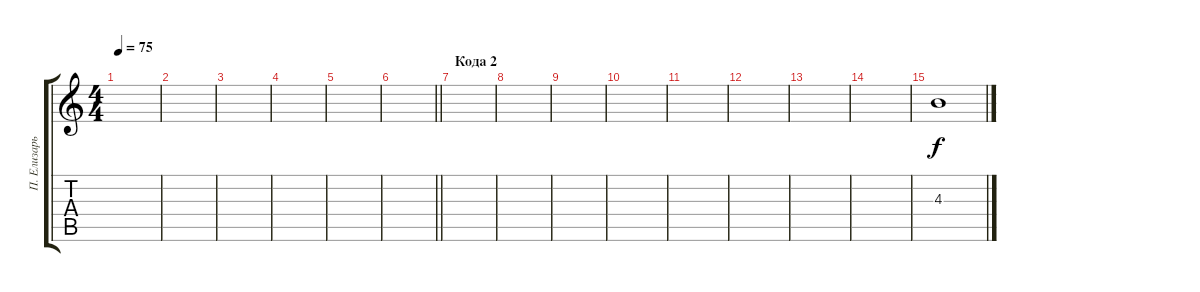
\track ("П. Елизарьев" "П. Елизарь") {instrument acousticguitarsteel}
\staff {score tabs}
\tuning (E4 B3 G3 D3 A2 E2) {hide}
\ts (4 4)
\tempo 75
\clef g2
\ks c
|
|
|
|
|
\barLineRight lightlight
|
\section ("" "Кода 2")
|
|
|
|
|
|
|
|
4.3.1
